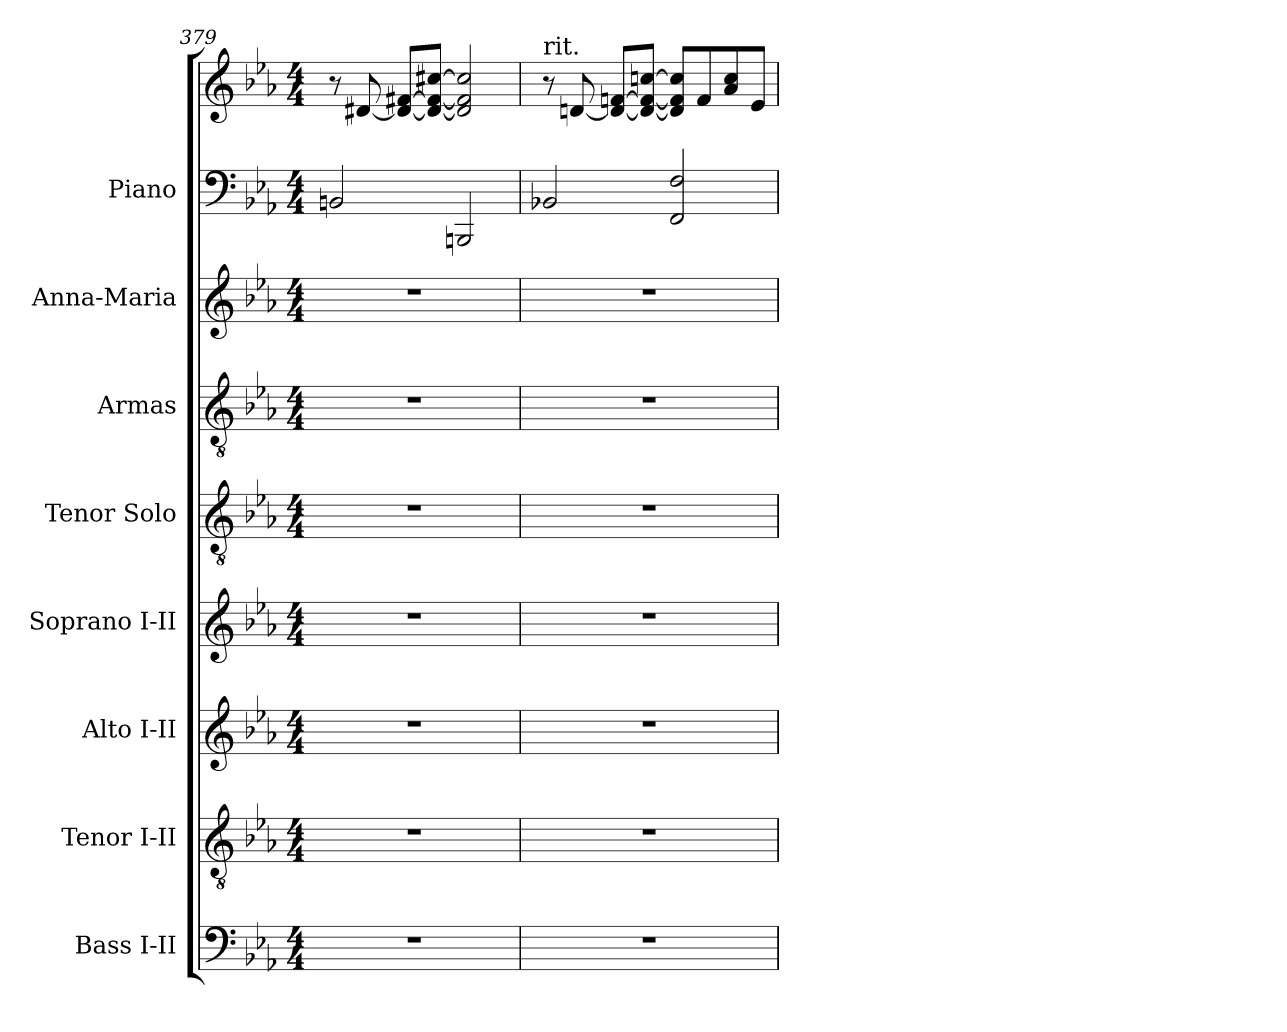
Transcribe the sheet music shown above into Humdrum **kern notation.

**kern	**kern	**kern	**kern	**kern	**kern	**kern	**kern	**kern
*part8	*part7	*part6	*part5	*part4	*part3	*part2	*part1	*part1
*staff9	*staff8	*staff7	*staff6	*staff5	*staff4	*staff3	*staff2	*staff1
*I"Bass I-II	*I"Tenor I-II	*I"Alto I-II	*I"Soprano I-II	*I"Tenor Solo	*I"Armas	*I"Anna-Maria	*I"Piano	*
*I'B.	*I'T.	*I'A.	*I'S.	*I'T. Solo	*I'Armas	*I'A-M	*I'Pno.	*
!!LO:LB:g=z
*clefF4	*clefGv2	*clefG2	*clefG2	*clefGv2	*clefGv2	*clefG2	*clefF4	*clefG2
*	*ITrd7c12	*	*	*ITrd7c12	*ITrd7c12	*	*	*
*k[b-e-a-]	*k[b-e-a-]	*k[b-e-a-]	*k[b-e-a-]	*k[b-e-a-]	*k[b-e-a-]	*k[b-e-a-]	*k[b-e-a-]	*k[b-e-a-]
*E-:	*E-:	*E-:	*E-:	*E-:	*E-:	*E-:	*E-:	*E-:
*M4/4	*M4/4	*M4/4	*M4/4	*M4/4	*M4/4	*M4/4	*M4/4	*M4/4
=379	=379	=379	=379	=379	=379	=379	=379	=379
1r	1r	1r	1r	1r	1r	1r	2BBni/	8r
.	.	.	.	.	.	.	.	[<8d#Xi/
.	.	.	.	.	.	.	.	8d#i/_< [>8f#XiL
.	.	.	.	.	.	.	.	8d#i/_< 8f#i_> [>8cc#XiJ
.	.	.	.	.	.	.	2BBBni/	2d#i/] 2f#i] 2cc#i]
=380	=380	=380	=380	=380	=380	=380	=380	=380
!	!	!	!	!	!	!	!	!LO:TX:t=rit.
1r	1r	1r	1r	1r	1r	1r	2BB-Xi/	8r
.	.	.	.	.	.	.	.	[<8dni/
.	.	.	.	.	.	.	.	8di/_< [>8fniL
.	.	.	.	.	.	.	.	8di/_< 8fi_> [>8ccniJ
.	.	.	.	.	.	.	2FFi/ 2Fi	8di/] 8fi] 8cci]L
.	.	.	.	.	.	.	.	8fi/
.	.	.	.	.	.	.	.	8a-i/ 8cci
.	.	.	.	.	.	.	.	8e-i/J
=	=	=	=	=	=	=	=	=
*-	*-	*-	*-	*-	*-	*-	*-	*-
